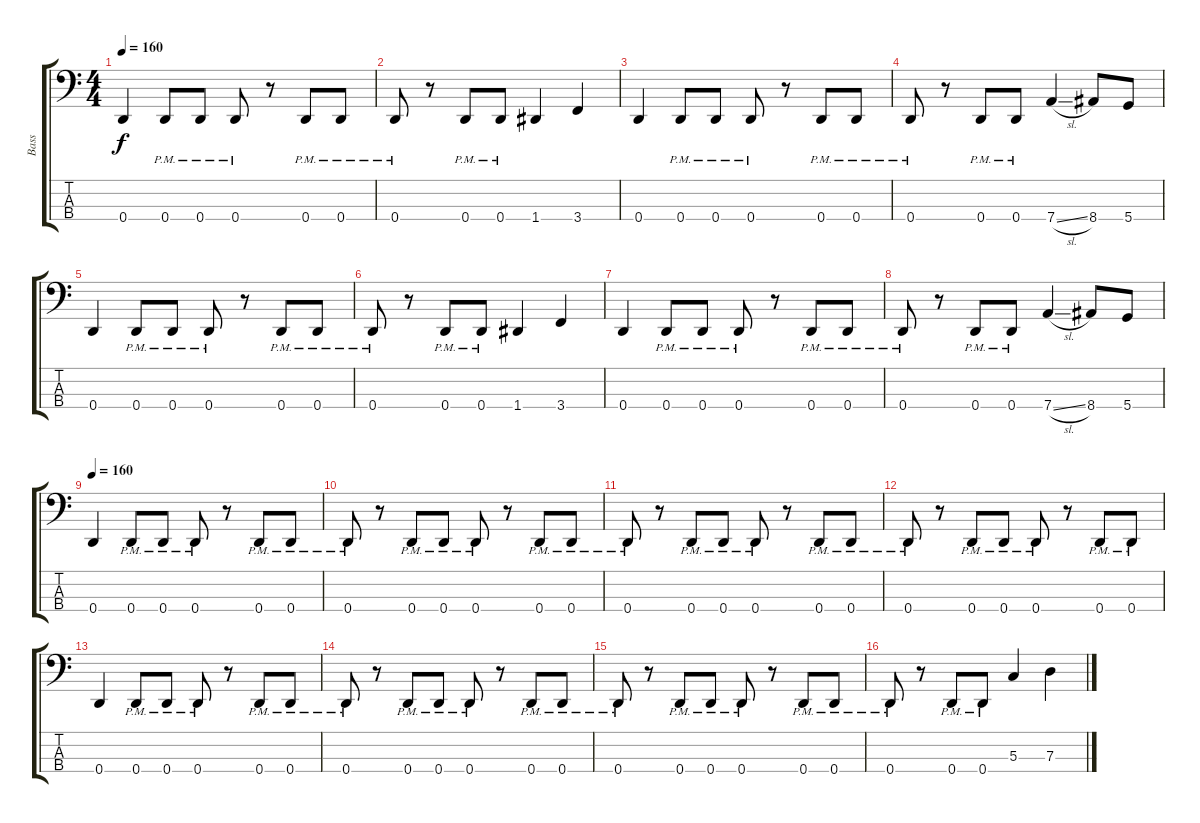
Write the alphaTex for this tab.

\track ("Bass" "Bass") {instrument electricbasspick}
\staff {score tabs}
\tuning (F2 C2 G1 D1) {hide}
\ts (4 4)
\tempo 160
\clef f4
\ks c
0.4.4{dy f} 0.4{pm}.8 0.4{pm}.8 0.4{pm}.8 r.8 0.4{pm}.8 0.4{pm}.8 |
0.4{pm}.8 r.8 0.4{pm}.8 0.4{pm}.8 1.4.4 3.4.4 |
0.4.4 0.4{pm}.8 0.4{pm}.8 0.4{pm}.8 r.8 0.4{pm}.8 0.4{pm}.8 |
0.4{pm}.8 r.8 0.4{pm}.8 0.4{pm}.8 7.4{sl}.4 8.4.8 5.4.8 |
0.4.4 0.4{pm}.8 0.4{pm}.8 0.4{pm}.8 r.8 0.4{pm}.8 0.4{pm}.8 |
0.4{pm}.8 r.8 0.4{pm}.8 0.4{pm}.8 1.4.4 3.4.4 |
0.4.4 0.4{pm}.8 0.4{pm}.8 0.4{pm}.8 r.8 0.4{pm}.8 0.4{pm}.8 |
0.4{pm}.8 r.8 0.4{pm}.8 0.4{pm}.8 7.4{sl}.4 8.4.8 5.4.8 |
\tempo 160
0.4.4 0.4{pm}.8 0.4{pm}.8 0.4{pm}.8 r.8 0.4{pm}.8 0.4{pm}.8 |
0.4{pm}.8 r.8 0.4{pm}.8 0.4{pm}.8 0.4{pm}.8 r.8 0.4{pm}.8 0.4{pm}.8 |
0.4{pm}.8 r.8 0.4{pm}.8 0.4{pm}.8 0.4{pm}.8 r.8 0.4{pm}.8 0.4{pm}.8 |
0.4{pm}.8 r.8 0.4{pm}.8 0.4{pm}.8 0.4{pm}.8 r.8 0.4{pm}.8 0.4{pm}.8 |
0.4.4 0.4{pm}.8 0.4{pm}.8 0.4{pm}.8 r.8 0.4{pm}.8 0.4{pm}.8 |
0.4{pm}.8 r.8 0.4{pm}.8 0.4{pm}.8 0.4{pm}.8 r.8 0.4{pm}.8 0.4{pm}.8 |
0.4{pm}.8 r.8 0.4{pm}.8 0.4{pm}.8 0.4{pm}.8 r.8 0.4{pm}.8 0.4{pm}.8 |
0.4{pm}.8 r.8 0.4{pm}.8 0.4{pm}.8 5.3.4 7.3.4
